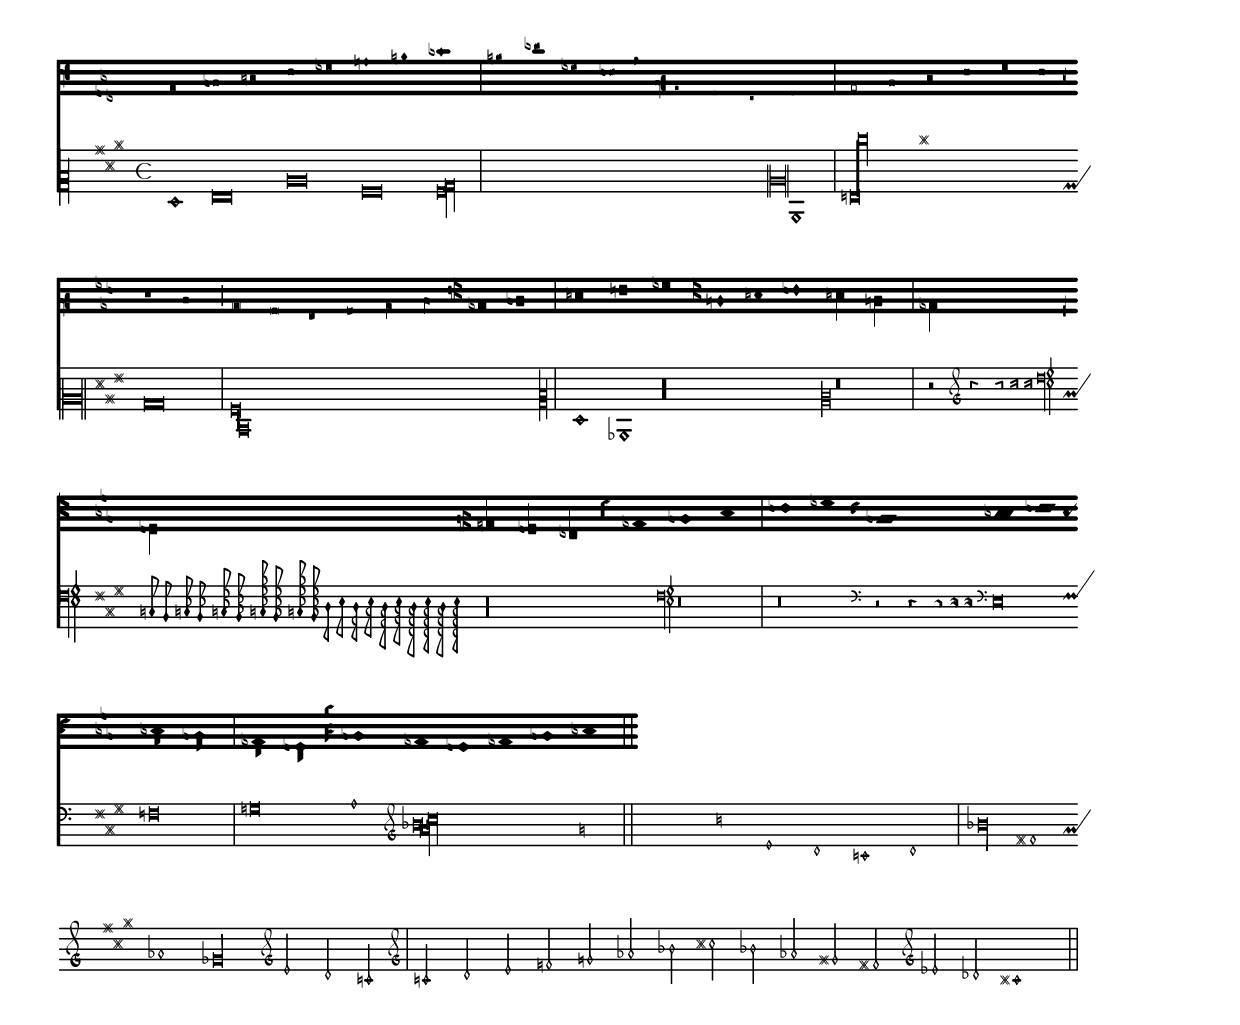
% DO NOT EDIT this file manually; it is automatically
% generated from Documentation/snippets/new
% Make any changes in Documentation/snippets/new/
% and then run scripts/auxiliar/makelsr.py
%
% This file is in the public domain.
%% Note: this file works from version 2.15.9
%% This file is in the public domain.
\version "2.15.9"

\header {
%% Translation of GIT committish: 8b93de6ce951b7b14bc7818f31019524295b990f
  texidoces = "
Aquí se muestran muchos de (¿o quizá todos?) los símbolos que
están contemplados por la capacidad de LilyPond para la música
antigua.
"

  doctitlees = "Tipografía de música antigua"


%% Translation of GIT committish: 9a65042d49324f2e3dff18c4b0858def81232eea
  texidocfr ="
Voici comment graver la plupart, sinon tous les symboles que
LilyPond prend en charge en matière de musique ancienne.

"
  doctitlefr = "Gravure de musique ancienne"

  lsrtags = "ancient-notation"

  texidoc = "
Shown here are many (all?) of the symbols that are included in
LilyPond's support for ancient notation.
"
  doctitle = "Ancient fonts"
} % begin verbatim


upperStaff = \new VaticanaStaff = "upperStaff" <<
  \context VaticanaVoice <<
    \transpose c c {

      \override NoteHead #'style = #'vaticana.punctum
      \key es \major
      \clef "vaticana-fa2"
      c1 des e f ges

      \override NoteHead #'style = #'vaticana.inclinatum
      a! b ces'
      \bar "|"
      % \break % 1 (8*1)

      \override NoteHead #'style = #'vaticana.quilisma
      b! des'! ges! fes!
      \breathe
      \clef "vaticana-fa1"
      \override NoteHead #'style = #'vaticana.plica
      es d
      \override NoteHead #'style = #'vaticana.reverse.plica
      c d
      \bar "|"
      % \break %2 (8*1)

      \override NoteHead #'style = #'vaticana.punctum.cavum
      es f
      \override NoteHead #'style = #'vaticana.lpes
      g as
      \override NoteHead #'style = #'vaticana.upes
      bes as
      \override NoteHead #'style = #'vaticana.vupes
      g f
      \override NoteHead #'style = #'vaticana.linea.punctum
      \once \override Staff.BarLine #'bar-extent = #'(-1 . 1) \bar "|"
      % \break % 3 (8*1)

      es d
      \override NoteHead #'style = #'vaticana.epiphonus
      c d
      \override NoteHead #'style = #'vaticana.cephalicus
      es f

      \override Staff.KeySignature #'glyph-name-alist = #alteration-medicaea-glyph-name-alist
      \override Staff.Accidental #'glyph-name-alist = #alteration-medicaea-glyph-name-alist
      \override Staff.Custos #'style = #'medicaea
      \override NoteHead #'style = #'medicaea.punctum
      \clef "medicaea-fa2"
      ces des
      \bar "|"
      % \break % 4 (8*1)

      e! f! ges
      \clef "medicaea-do2"
      \override NoteHead #'style = #'medicaea.inclinatum
      a! b! ces'
      \override NoteHead #'style = #'medicaea.virga
      b! a!
      \bar "|"
      % \break % 5 (8*1)

      ges fes
      \clef "medicaea-fa1"
      \override NoteHead #'style = #'medicaea.rvirga
      e des ces

      \override Staff.KeySignature #'glyph-name-alist = #alteration-hufnagel-glyph-name-alist
      \override Staff.Accidental #'glyph-name-alist = #alteration-hufnagel-glyph-name-alist
      \override Staff.Custos #'style = #'hufnagel
      \override NoteHead #'style = #'hufnagel.punctum
      \clef "hufnagel-fa2"
      ces des es
      \bar "|"
      % \break % 6 (8*1)

      fes ges
      \clef "hufnagel-do2"
      \override NoteHead #'style = #'hufnagel.lpes
      as! bes! ces'
      \override NoteHead #'style = #'hufnagel.virga
      bes! as!
      \bar "|"
      % \break % 7 (8*1)

      ges! fes!
      \clef "hufnagel-do-fa"
      \override NoteHead #'style = #'hufnagel.punctum
      es! des ces des! es! fes!
      \bar "||"
      % \break % 8 (8*1)

      s32*1
      % \break % 12 (32*1)
    }
  >>
>>

lowerStaff = \new MensuralStaff = "lowerStaff" <<
  \context MensuralVoice <<
    \transpose c c {

      \key a \major
      cis'1 d'\breve gis'\breve e'\breve \[ e'\longa fis'\longa \]
      \set Staff.forceClef = ##t
      \clef "neomensural-c2"
      cis1
      \bar "|"
      % \break % 2 (16*1)

      \[ g\breve dis''\longa \]
      b\breve \[ a\longa d\longa \]
      \clef "petrucci-c2"
      % \break % 4 (16*1)

      fis1 ces1
      \clef "petrucci-c2"
      r\longa
      \set Staff.forceClef = ##t
      \clef "mensural-c2"
      r\breve
      \bar "|"
      % \break % 5 (8*1)

      r2
      \clef "mensural-g"
      r4 r8 r16 r16
      \override NoteHead #'style = #'mensural
      \override Rest #'style = #'mensural
      \clef "petrucci-f"
      c8 b, c16 b, c32 b, c64 b, c64 b,
      d8 e d16 e d32 e d64 e d64 e
      r\longa
      \set Staff.forceClef = ##t
      \clef "petrucci-f"
      r\breve
      \bar "|"
      % \break % 6 (8*1)

      r\breve
      \clef "mensural-f"
      r2 r4 r8 r16 r16

      \set Staff.forceClef = ##t
      \clef "mensural-f"
      e\breve f g a1
      \clef "mensural-g"
      % \break % 7 (8*1)

      \[ bes'!\longa a'!\longa c''!\longa \]
      e'1 d' c' d' \bar "|"
      \bar "|"
      % \break % 9 (16*1)

      bes'!\longa fis'!1 as'!1 ges'!\longa % lig
      \set Staff.forceClef = ##t
      \clef "mensural-g"
      e'2 d' c' \bar "|"
      % \break % 11 (16*1)

      \set Staff.forceClef = ##t
      \clef "petrucci-g"
      c'2 d' e' f'
      \clef "petrucci-g"
      g' as'! bes'! cis''!
      bes'! as'! gis'! fis'!
      \set Staff.forceClef = ##t
      \clef "mensural-g"
      es'! des'! cis'!1 \bar "||"
      % \break % 12 (8*1)
    }
  >>
>>

\paper {
  line-thickness = #(/ staff-space 5.0)
}

\score {
  <<
    \upperStaff
    \lowerStaff
  >>
  \layout {
    indent = 0.0
    line-width = 17.25\cm
    \context {
      \Score
      timing = ##f
    }
    \context {
      \MensuralVoice
      \override NoteHead #'style = #'neomensural
      \override Rest #'style = #'neomensural
      \override Flag #'style = #'mensural
      \override Stem #'thickness = #1.0
    }
    \context {
      \MensuralStaff
      \revert  BarLine #'transparent
      \override KeySignature #'glyph-name-alist = #alteration-mensural-glyph-name-alist
      clefGlyph = #"clefs.petrucci.c2"
    }
    \context {
      \VaticanaStaff
      \revert  BarLine #'transparent
      \override StaffSymbol #'thickness = #2.0
      \override KeySignature #'glyph-name-alist = #alteration-vaticana-glyph-name-alist
      \override Custos #'neutral-position = #4
    }
  }
}

